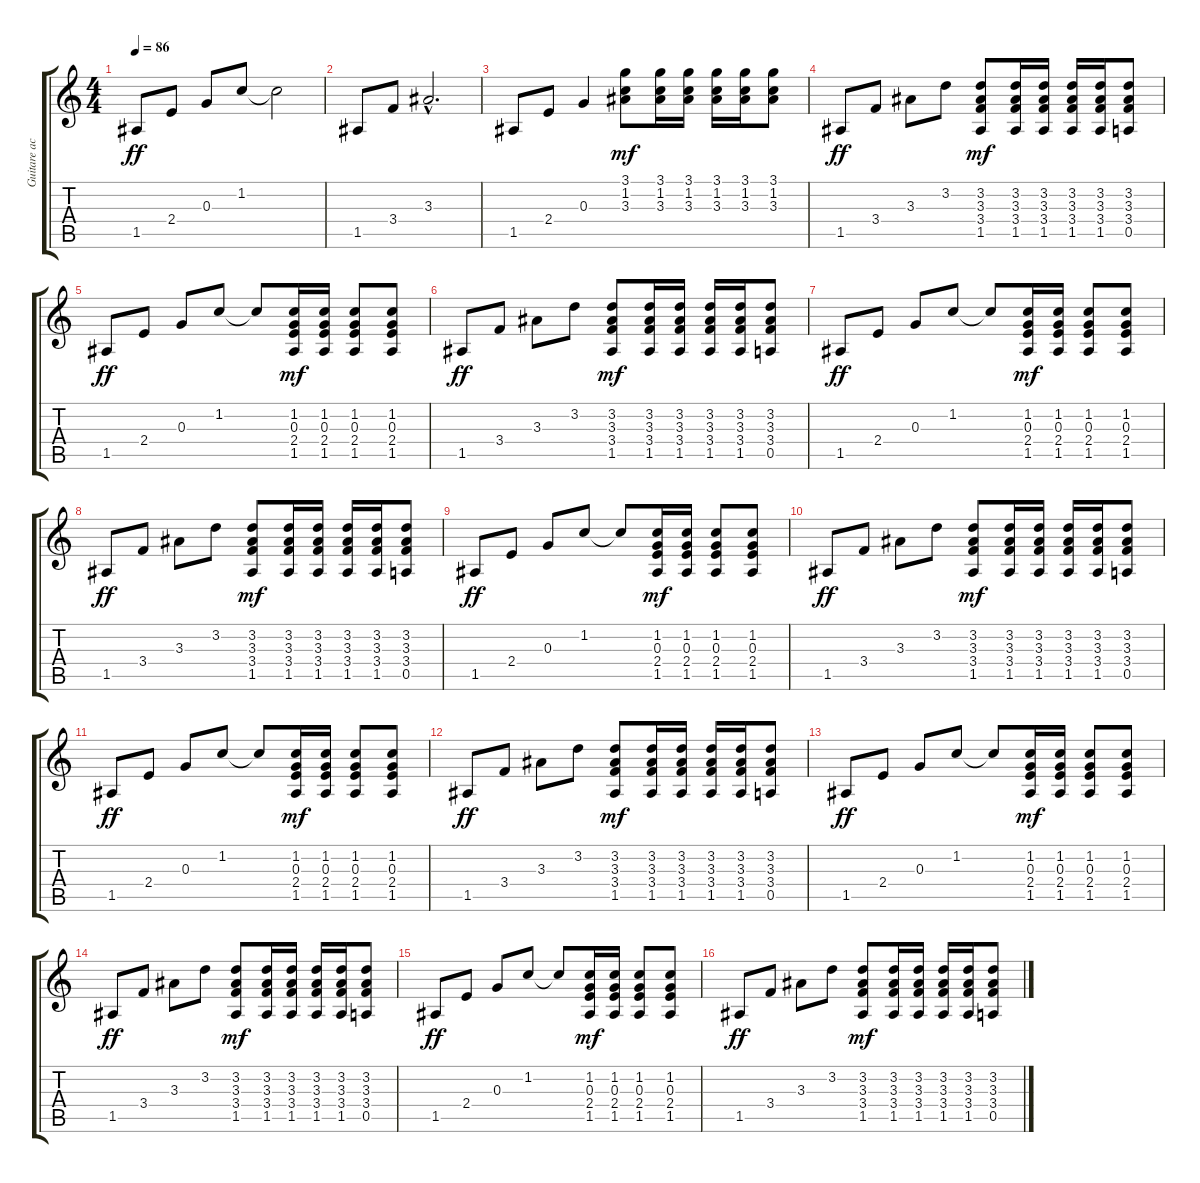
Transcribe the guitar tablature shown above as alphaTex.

\track ("Guitare acoustique 2" "Guitare ac") {instrument acousticguitarsteel}
\staff {score tabs}
\tuning (E4 B3 G3 D3 A2 E2) {hide}
\ts (4 4)
\tempo 86
\clef g2
\ks c
1.5.8{dy ff} 2.4.8 0.3.8 1.2.8 1.2{t}.2 |
1.5.8 3.4.8 3.3{hac}.2{d} |
1.5.8 2.4.8 0.3.4 (3.1 1.2 3.3).8{dy mf} (3.1 1.2 3.3).16 (3.1 1.2 3.3).16 (3.1 1.2 3.3).16 (3.1 1.2 3.3).16 (3.1 1.2 3.3).8 |
1.5.8{dy ff} 3.4.8 3.3.8 3.2.8 (3.2 3.3 3.4 1.5).8{dy mf} (3.2 3.3 3.4 1.5).16 (3.2 3.3 3.4 1.5).16 (3.2 3.3 3.4 1.5).16 (3.2 3.3 3.4 1.5).16 (3.2 3.3 3.4 0.5).8 |
1.5.8{dy ff} 2.4.8 0.3.8 1.2.8 1.2{t}.8 (1.2 0.3 2.4 1.5).16{dy mf} (1.2 0.3 2.4 1.5).16 (1.2 0.3 2.4 1.5).8 (1.2 0.3 2.4 1.5).8 |
1.5.8{dy ff} 3.4.8 3.3.8 3.2.8 (3.2 3.3 3.4 1.5).8{dy mf} (3.2 3.3 3.4 1.5).16 (3.2 3.3 3.4 1.5).16 (3.2 3.3 3.4 1.5).16 (3.2 3.3 3.4 1.5).16 (3.2 3.3 3.4 0.5).8 |
1.5.8{dy ff} 2.4.8 0.3.8 1.2.8 1.2{t}.8 (1.2 0.3 2.4 1.5).16{dy mf} (1.2 0.3 2.4 1.5).16 (1.2 0.3 2.4 1.5).8 (1.2 0.3 2.4 1.5).8 |
1.5.8{dy ff} 3.4.8 3.3.8 3.2.8 (3.2 3.3 3.4 1.5).8{dy mf} (3.2 3.3 3.4 1.5).16 (3.2 3.3 3.4 1.5).16 (3.2 3.3 3.4 1.5).16 (3.2 3.3 3.4 1.5).16 (3.2 3.3 3.4 0.5).8 |
1.5.8{dy ff} 2.4.8 0.3.8 1.2.8 1.2{t}.8 (1.2 0.3 2.4 1.5).16{dy mf} (1.2 0.3 2.4 1.5).16 (1.2 0.3 2.4 1.5).8 (1.2 0.3 2.4 1.5).8 |
1.5.8{dy ff} 3.4.8 3.3.8 3.2.8 (3.2 3.3 3.4 1.5).8{dy mf} (3.2 3.3 3.4 1.5).16 (3.2 3.3 3.4 1.5).16 (3.2 3.3 3.4 1.5).16 (3.2 3.3 3.4 1.5).16 (3.2 3.3 3.4 0.5).8 |
1.5.8{dy ff} 2.4.8 0.3.8 1.2.8 1.2{t}.8 (1.2 0.3 2.4 1.5).16{dy mf} (1.2 0.3 2.4 1.5).16 (1.2 0.3 2.4 1.5).8 (1.2 0.3 2.4 1.5).8 |
1.5.8{dy ff} 3.4.8 3.3.8 3.2.8 (3.2 3.3 3.4 1.5).8{dy mf} (3.2 3.3 3.4 1.5).16 (3.2 3.3 3.4 1.5).16 (3.2 3.3 3.4 1.5).16 (3.2 3.3 3.4 1.5).16 (3.2 3.3 3.4 0.5).8 |
1.5.8{dy ff} 2.4.8 0.3.8 1.2.8 1.2{t}.8 (1.2 0.3 2.4 1.5).16{dy mf} (1.2 0.3 2.4 1.5).16 (1.2 0.3 2.4 1.5).8 (1.2 0.3 2.4 1.5).8 |
1.5.8{dy ff} 3.4.8 3.3.8 3.2.8 (3.2 3.3 3.4 1.5).8{dy mf} (3.2 3.3 3.4 1.5).16 (3.2 3.3 3.4 1.5).16 (3.2 3.3 3.4 1.5).16 (3.2 3.3 3.4 1.5).16 (3.2 3.3 3.4 0.5).8 |
1.5.8{dy ff} 2.4.8 0.3.8 1.2.8 1.2{t}.8 (1.2 0.3 2.4 1.5).16{dy mf} (1.2 0.3 2.4 1.5).16 (1.2 0.3 2.4 1.5).8 (1.2 0.3 2.4 1.5).8 |
1.5.8{dy ff} 3.4.8 3.3.8 3.2.8 (3.2 3.3 3.4 1.5).8{dy mf} (3.2 3.3 3.4 1.5).16 (3.2 3.3 3.4 1.5).16 (3.2 3.3 3.4 1.5).16 (3.2 3.3 3.4 1.5).16 (3.2 3.3 3.4 0.5).8
